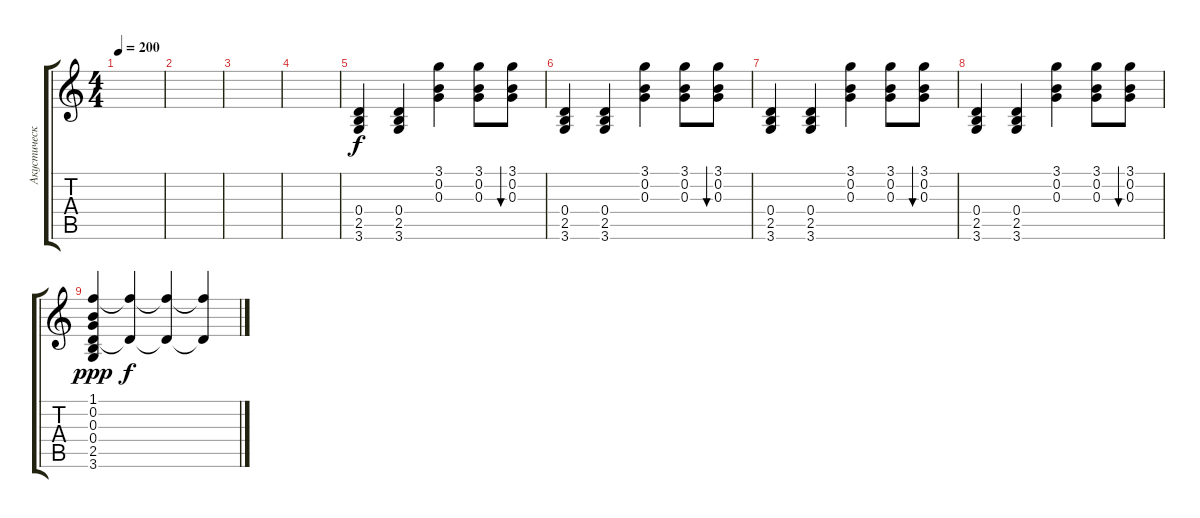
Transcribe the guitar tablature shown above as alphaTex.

\track ("Акустическая гитара" "Акустическ") {instrument acousticguitarsteel}
\staff {score tabs}
\tuning (E4 B3 G3 D3 A2 E2) {hide}
\ts (4 4)
\tempo 200
\clef g2
\ks c
|
|
|
|
(0.4 2.5 3.6).4 (0.4 2.5 3.6).4 (3.1 0.2 0.3).4 (3.1 0.2 0.3).8 (3.1 0.2 0.3).8{bu 480} |
(0.4 2.5 3.6).4 (0.4 2.5 3.6).4 (3.1 0.2 0.3).4 (3.1 0.2 0.3).8 (3.1 0.2 0.3).8{bu 480} |
(0.4 2.5 3.6).4 (0.4 2.5 3.6).4 (3.1 0.2 0.3).4 (3.1 0.2 0.3).8 (3.1 0.2 0.3).8{bu 480} |
(0.4 2.5 3.6).4 (0.4 2.5 3.6).4 (3.1 0.2 0.3).4 (3.1 0.2 0.3).8 (3.1 0.2 0.3).8{bu 480} |
(1.1 0.2 0.3 0.4 2.5 3.6).4{dy ppp} (1.1{t} 0.4{t}).4{dy f} (1.1{t} 0.4{t}).4 (1.1{t} 0.4{t}).4
